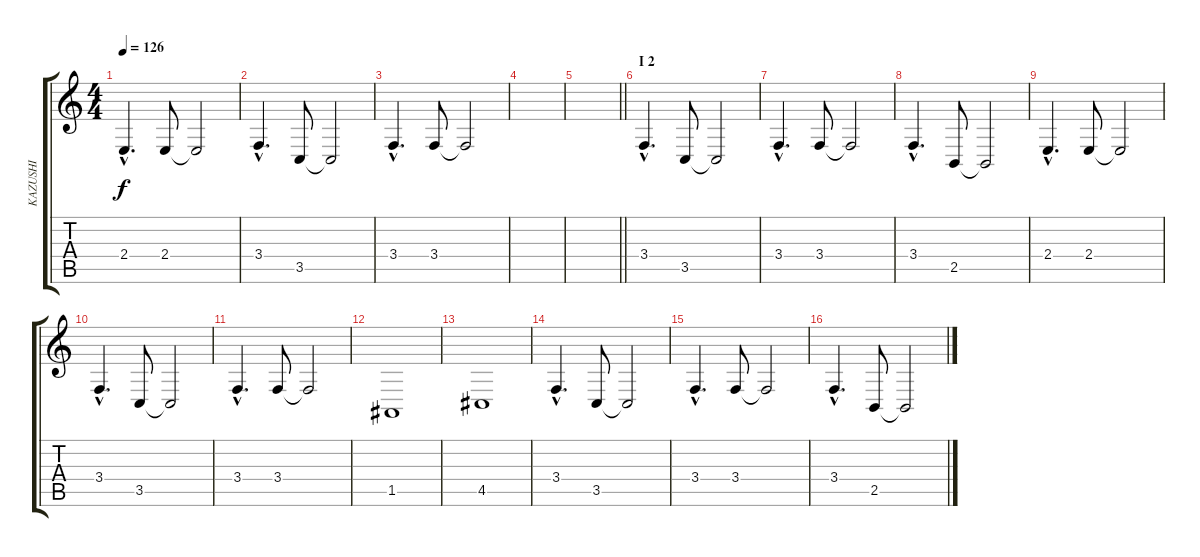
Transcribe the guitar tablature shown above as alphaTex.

\track ("KAZUSHI" "KAZUSHI") {instrument oboe}
\staff {score tabs}
\tuning (E4 B3 G3 D3 A2 E2) {hide}
\ts (4 4)
\tempo 126
\clef g2
\ks c
2.4{hac}.4{d dy f} 2.4.8 2.4{t}.2 |
3.4{hac}.4{d} 3.5.8 3.5{t}.2 |
3.4{hac}.4{d} 3.4.8 3.4{t}.2 |
|
\barLineRight lightlight
|
\section ("" "I 2")
3.4{hac}.4{d} 3.5.8 3.5{t}.2 |
3.4{hac}.4{d} 3.4.8 3.4{t}.2 |
3.4{hac}.4{d} 2.5.8 2.5{t}.2 |
2.4{hac}.4{d} 2.4.8 2.4{t}.2 |
3.4{hac}.4{d} 3.5.8 3.5{t}.2 |
3.4{hac}.4{d} 3.4.8 3.4{t}.2 |
1.5.1 |
4.5.1 |
3.4{hac}.4{d} 3.5.8 3.5{t}.2 |
3.4{hac}.4{d} 3.4.8 3.4{t}.2 |
3.4{hac}.4{d} 2.5.8 2.5{t}.2
